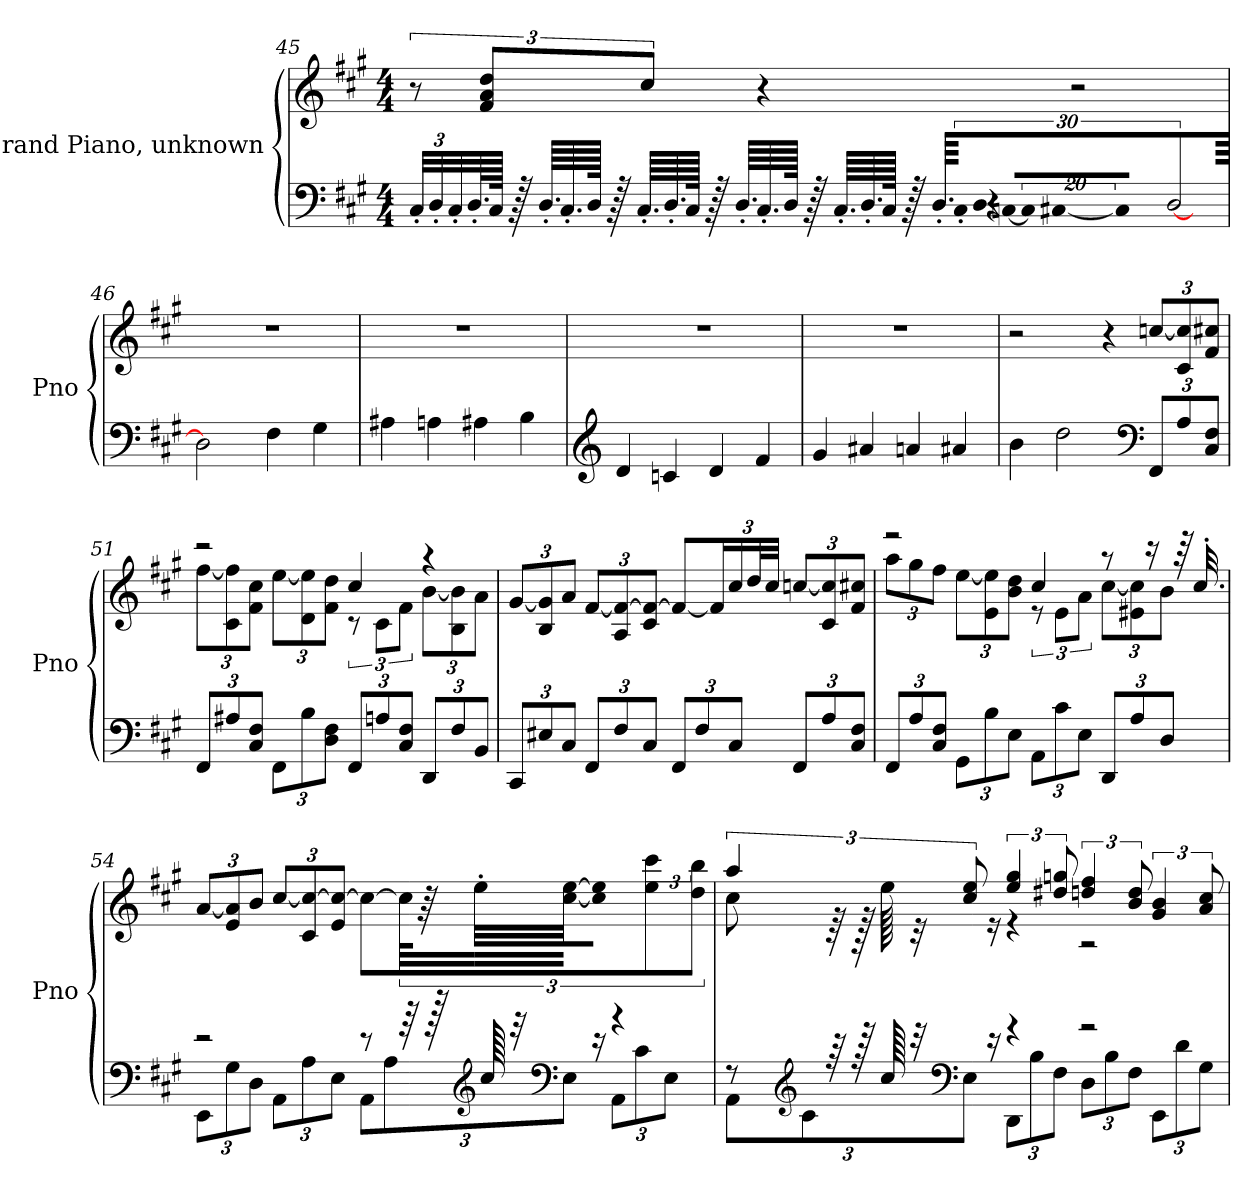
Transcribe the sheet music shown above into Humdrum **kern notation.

**kern	**kern
*part1	*part1
*staff2	*staff1
*I"Grand Piano, unknown	*
*I'Pno	*
!!LO:LB:g=z
*clefF4	*clefG2
*k[f#c#g#]	*k[f#c#g#]
*M4/4	*M4/4
*Xbrackettup	*
=45	=45
48C#'/LLL	12r
48D'/	.
48C#'/	.
64.D'/L	.
.	12f#/ 12a/ 12dd/L
128C#/JJJJk	.
128r	.
64.D'/LLLL	.
64.C#'/	.
128D/JJJJk	.
128r	.
64.C#'/LLLL	.
.	12cc#/J
64.D'/	.
128C#/JJJJk	.
128r	.
64.D'/LLLL	.
64.C#'/	4r
128D/JJJJk	.
128r	.
64.C#'/LLLL	.
64.D'/	.
128C#/JJJJk	.
128r	.
64.D'/LLLL	.
*brackettup	*
!LO:N:vis=64	!
960%17C#'/	.
!LO:N:vis=64	!
960%17D/JJJJ	.
!LO:N:vis=128	!
1920%17r	.
!LO:N:vis=256	!
[1920%17Cn/KLLLL	.
!LO:N:vis=128%9	!
640%17C/]	.
!LO:N:vis=256	!
[1920%17C#X/JK	.
!LO:N:vis=32	!
640%23C#/JJJ]	.
[2D\	.
.	2r
1920ryy	.
=46	=46
2D\]	1r
4F#\	.
4G#\	.
!!LO:LB:g=z
=47	=47
4A#X\	1r
4An\	.
4A#X\	.
4B\	.
=48	=48
*clefG2	*
4d/	1r
4cn/	.
4d/	.
4f#/	.
=49	=49
4g#/	1r
4a#X/	.
4an/	.
4a#X/	.
=50	=50
4b\	2r
2dd\	.
.	4r
*clefF4	*
*Xbrackettup	*Xbrackettup
12FF#/L	[12ccn/L
12A/	12c#/ 12cc/]
12C#/ 12F#/J	12f#/ 12cc#X/J
=51	=51
*	*^
12FF#/L	2r	[12ff#\L
12A#X/	.	12c#\ 12ff#\]
12C#/ 12F#/J	.	12f#\ 12cc#\J
12FF#\L	.	[12ee\L
12B\	.	12d\ 12ee\]
12D\ 12F#\J	.	12f#\ 12dd\J
*	*	*brackettup
12FF#/L	4cc#/	12r
12An/	.	12c#\L
12C#/ 12F#/J	.	12f#\J
*	*	*Xbrackettup
12DD/L	4r	[12b\L
12F#/	.	12B\ 12b\]
12BB/J	.	12a\J
*	*v	*v
!!LO:LB:g=z
=52	=52
12CC#/L	[12g#/L
12E#X/	12B/ 12g#/]
12C#/J	12a/J
12FF#/L	[12f#/L
12F#/	12A/ 12f#/_
12C#/J	12c#/ 12f#/_J
12FF#/L	8f#/L_
12F#/	.
.	24f#/L]
12C#/J	24cc#/
.	48dd/L
.	48cc#/JJJ
12FF#/L	[12ccn/L
12A/	12c#/ 12cc/]
12C#/ 12F#/J	12f#/ 12cc#X/J
=53	=53
*	*^
12FF#/L	2r	12aa\L
12A/	.	12gg#\
12C#/ 12F#/J	.	12ff#\J
12GG#\L	.	[12ee\L
12B\	.	12e\ 12ee\]
12E\J	.	12b\ 12dd\J
*	*	*brackettup
12AA\L	4cc#/	12r
12c#\	.	12e\L
12E\J	.	12a\J
*	*	*Xbrackettup
12DD/L	8r	[12cc#\L
12A/	.	12e#X\ 12cc#\]
.	16r	.
12D/J	.	12b\J
.	64r	.
.	32.cc#'/	.
*	*v	*v
!!LO:LB:g=z
=54	=54
*^	*
2r	12EE\L	[12a/L
.	12G#\	12e/ 12a/]
.	12D\J	12b/J
.	12AA\L	[12cc#/L
.	12A\	12c#/ 12cc#/_
.	12E\J	12e/ 12cc#/_J
8r	12AA\L	8cc#\L_
.	12A\	.
*	*	*brackettup
64r	.	96cc#\Jkkk]
.	.	96r
128r	.	.
.	.	48ee'\LLL
*clefG2	*	*
128cc#/	.	.
32r	.	.
*clefF4	*	*
.	12E\J	[48cc#\ [48ee\J
16r	.	16cc#\] 16ee\]JJ
4r	12AA\L	6ee\ 6ccc#\
.	12c#\	.
.	12E\J	12dd\ 12bb\
!!LO:PB:g=z
=55	=55	=55
*	*	*^
8r	12AA\L	6aa/	8cc#\
*clefG2	*	*	*
.	12c#\	.	.
64r	.	.	64r
128r	.	.	128r
128cc#/	.	.	128ee\
32r	.	.	32r
*clefF4	*	*	*
.	12E\J	12cc#/ 12ee/	.
16r	.	.	16r
4r	12DD\L	6ee/ 6gg#/	4r
.	12B\	.	.
.	12F#\J	12dd#X/ 12ggn/	.
2r	12D\L	6ddn/ 6ff#/	2r
.	12B\	.	.
.	12F#\J	12b/ 12dd/	.
.	12EE\L	6g#/ 6b/	.
.	12d\	.	.
.	12G#\J	12a/ 12cc#/	.
*v	*v	*	*
*	*v	*v
=	=
*-	*-
